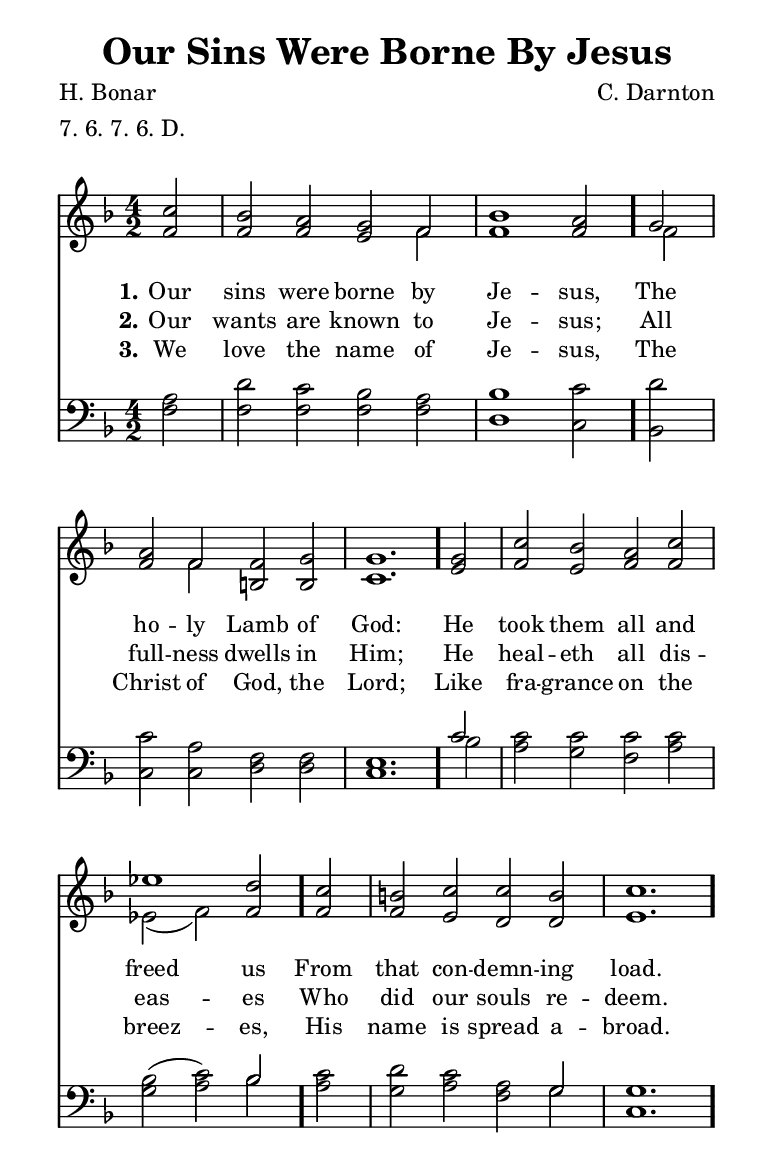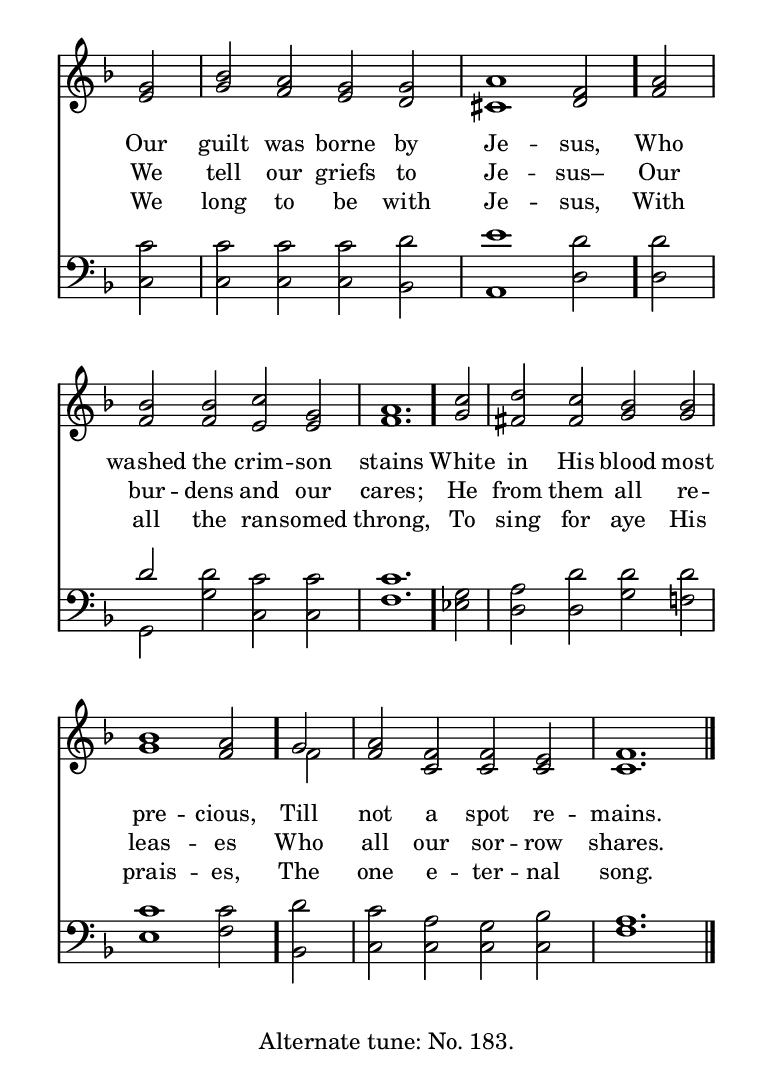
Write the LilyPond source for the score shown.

\include "common/global.ily"
\paper {
  \include "common/paper.ily"
}

\header{
  hymnnumber = "189"
  title = "Our Sins Were Borne By Jesus"
  tunename = "Bridlington"
  meter = "7. 6. 7. 6. D."
  poet = "H. Bonar"
  composer = "C. Darnton"
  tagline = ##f
}

global = {
  \include "common/overrides.ily"
  \override Staff.TimeSignature.style = #'numbered
  \time 4/2
  \override Score.MetronomeMark.transparent = ##t % hide all fermata changes too
  \tempo 2=90
  \key f \major
  \partial 2
  \autoBeamOff
}

notesSoprano = {
\global
\relative c'' {

  c2 | bes a g f | bes1 a2
  g2 | a f f g | g1.
  g2 | c bes a c | ees1 d2
  c2 | b c c b | c1.
  g2 | bes a g g | a1 f2
  a2 | bes bes c g | a1.
  c2 | d c bes bes | bes1 a2
  g2 | a f f e | f1.

  \bar "|."

}
}

notesAlto = {
\global
\relative e' {

  f2 | f f e f | f1 f2
  f2 | f f b, b | c1.
  e2 | f e f f | ees( f) f
  f2 | f e d d | e1.
  e2 | g f e d | cis1 d2
  f2 | f f e e | f1.
  g2 | fis fis g g | g1 f2
  f2 | f c c c | c1.

}
}

notesTenor = {
\global
\relative a {

  a2 | d c bes a | bes1 c2
  d2 | c a f f | e1.
  c'2 | c c c c | bes( c) bes
  c2 | d c a g | g1.
  c2 | c c c d | e1 d2
  d2 | d d c c | c1.
  g2 | a d d d | c1 c2
  d2 | c a g bes | a1.

}
}

notesBass = {
\global
\relative f {

  f2 f f f f | d1 c2
  bes2 | c c d d | c1.
  bes'2 | a g f a | g( a) bes
  a2 | g a f g | c,1.
  c2 | c c c bes | a1 d2
  d2 | g, g' c, c | f1.
  ees2 | d d g f! | e1 f2 % why `!` ?
  bes,2 | c c c c | f1.

}
}

wordsA = \lyricmode {
\set stanza = "1."

Our sins were borne by Je -- sus, \bar "."
The ho -- ly Lamb of God: \bar "."
He took them all and freed us \bar "."
From that con -- demn -- ing load. \bar "."
Our guilt was borne by Je -- sus, \bar "."
Who washed the crim -- son stains \bar "."
White in His blood most pre -- cious, \bar "."
Till not a spot re -- mains. \bar "."

}

wordsB = \lyricmode {
\set stanza = "2."

Our wants are known to Je -- sus;
All full -- ness dwells in Him;
He heal -- eth all dis -- eas -- es
Who did our souls re -- deem.
We tell our griefs to Je -- sus–
Our bur -- dens and our cares;
He from them all re -- leas -- es
Who all our sor -- row shares.

}

wordsC = \lyricmode {
\set stanza = "3."

We love the name of Je -- sus,
The Christ of God, the Lord;
Like fra -- grance on the breez -- es,
His name is spread a -- broad.
We long to be with Je -- sus,
With all the ran -- somed throng,
To sing for aye His prais -- es,
The one e -- ter -- nal song.

}

\score {
  \context ChoirStaff <<
    \context Staff = upper <<
      \set ChoirStaff.systemStartDelimiter = #'SystemStartBar
      \partcombine #'(2 . 9) \notesSoprano \notesAlto
      \context NullVoice = sopranos { \voiceOne << \notesSoprano >> }
      \context NullVoice = altos { \voiceTwo << \notesAlto >> }
      \context Lyrics = one   \lyricsto sopranos \wordsA
      \context Lyrics = two   \lyricsto sopranos \wordsB
      \context Lyrics = three \lyricsto sopranos \wordsC
    >>
    \context Staff = men <<
      \clef bass
      \partcombine #'(2 . 9) \notesTenor \notesBass
      \context NullVoice = tenors { \voiceOne << \notesTenor >> }
      \context NullVoice = basses { \voiceTwo << \notesBass >> }
    >>
  >>
  \layout {
    \include "common/layout.ily"
  }
  \midi{
    \include "common/midi.ily"
  }
}

\noPageBreak \markup { \vspace #2 \fill-line { \raise #2 \line { Alternate tune: No. 183. } } }

\version "2.19.49"  % necessary for upgrading to future LilyPond versions.

% vi:set et ts=2 sw=2 ai nocindent syntax=lilypond:
